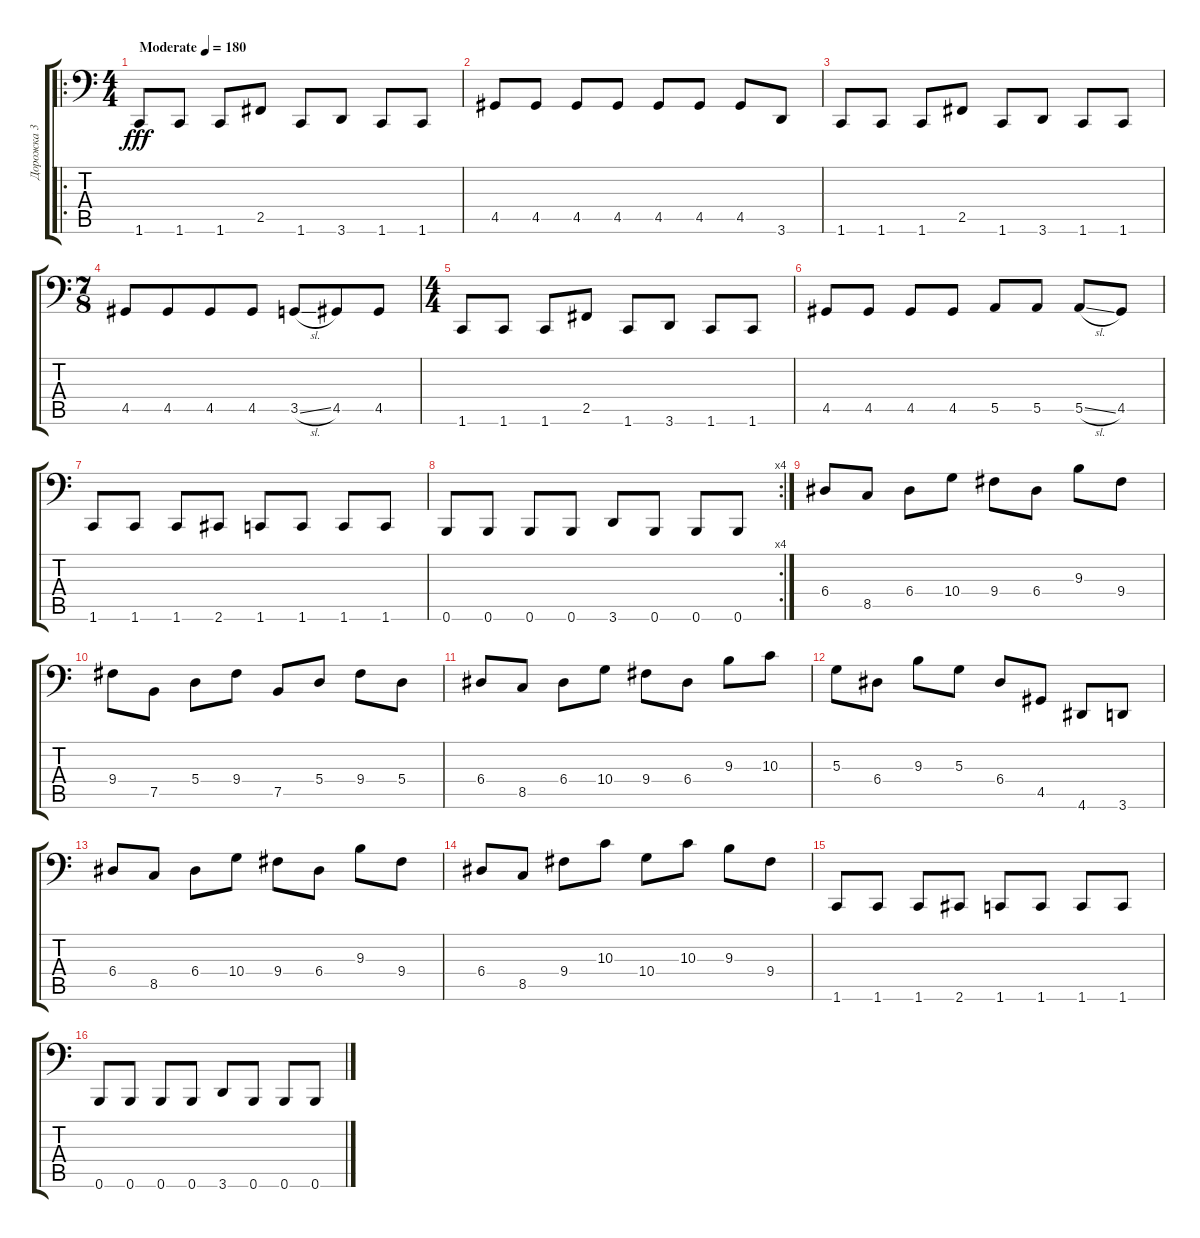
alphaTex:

\track ("Дорожка 3" "Дорожка 3") {instrument slapbass2}
\staff {score tabs}
\tuning (B2 Gb2 D2 A1 E1 B0) {hide}
\ro
\ts (4 4)
\tempo (180 "Moderate")
\clef f4
\ks c
1.6.8{dy fff instrument slapbass2} 1.6.8 1.6.8 2.5.8 1.6.8 3.6.8 1.6.8 1.6.8 |
4.5.8 4.5.8 4.5.8 4.5.8 4.5.8 4.5.8 4.5.8 3.6.8 |
1.6.8 1.6.8 1.6.8 2.5.8 1.6.8 3.6.8 1.6.8 1.6.8 |
\ts (7 8)
4.5.8 4.5.8 4.5.8 4.5.8 3.5{sl}.8 4.5.8 4.5.8 |
\ts (4 4)
1.6.8 1.6.8 1.6.8 2.5.8 1.6.8 3.6.8 1.6.8 1.6.8 |
4.5.8 4.5.8 4.5.8 4.5.8 5.5.8 5.5.8 5.5{sl}.8 4.5.8 |
1.6.8 1.6.8 1.6.8 2.6.8 1.6.8 1.6.8 1.6.8 1.6.8 |
\rc 4
0.6.8 0.6.8 0.6.8 0.6.8 3.6.8 0.6.8 0.6.8 0.6.8 |
6.4.8 8.5.8 6.4.8 10.4.8 9.4.8 6.4.8 9.3.8 9.4.8 |
9.4.8 7.5.8 5.4.8 9.4.8 7.5.8 5.4.8 9.4.8 5.4.8 |
6.4.8 8.5.8 6.4.8 10.4.8 9.4.8 6.4.8 9.3.8 10.3.8 |
5.3.8 6.4.8 9.3.8 5.3.8 6.4.8 4.5.8 4.6.8 3.6.8 |
6.4.8 8.5.8 6.4.8 10.4.8 9.4.8 6.4.8 9.3.8 9.4.8 |
6.4.8 8.5.8 9.4.8 10.3.8 10.4.8 10.3.8 9.3.8 9.4.8 |
1.6.8 1.6.8 1.6.8 2.6.8 1.6.8 1.6.8 1.6.8 1.6.8 |
0.6.8 0.6.8 0.6.8 0.6.8 3.6.8 0.6.8 0.6.8 0.6.8
